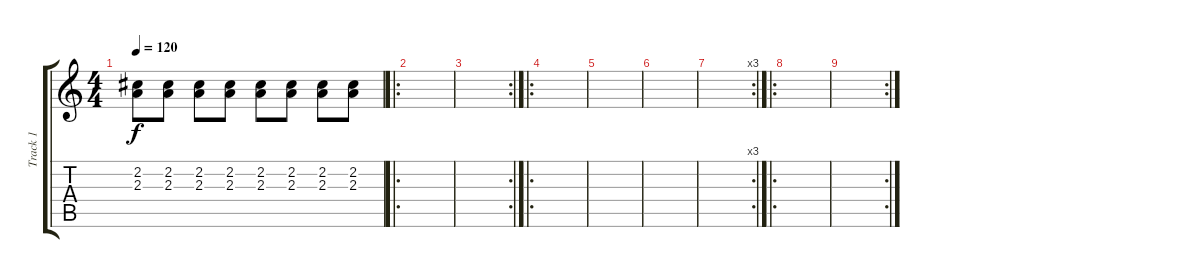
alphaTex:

\track ("Track 1" "Track 1") {instrument electricguitarclean}
\staff {score tabs}
\tuning (E4 B3 G3 D3 A2 E2) {hide}
\ts (4 4)
\tempo 120
\clef g2
\ks c
(2.2 2.3).8{dy f} (2.2 2.3).8 (2.2 2.3).8 (2.2 2.3).8 (2.2 2.3).8 (2.2 2.3).8 (2.2 2.3).8 (2.2 2.3).8 |
\ro
|
\rc 2
|
\ro
|
|
|
\rc 3
|
\ro
|
\rc 2
